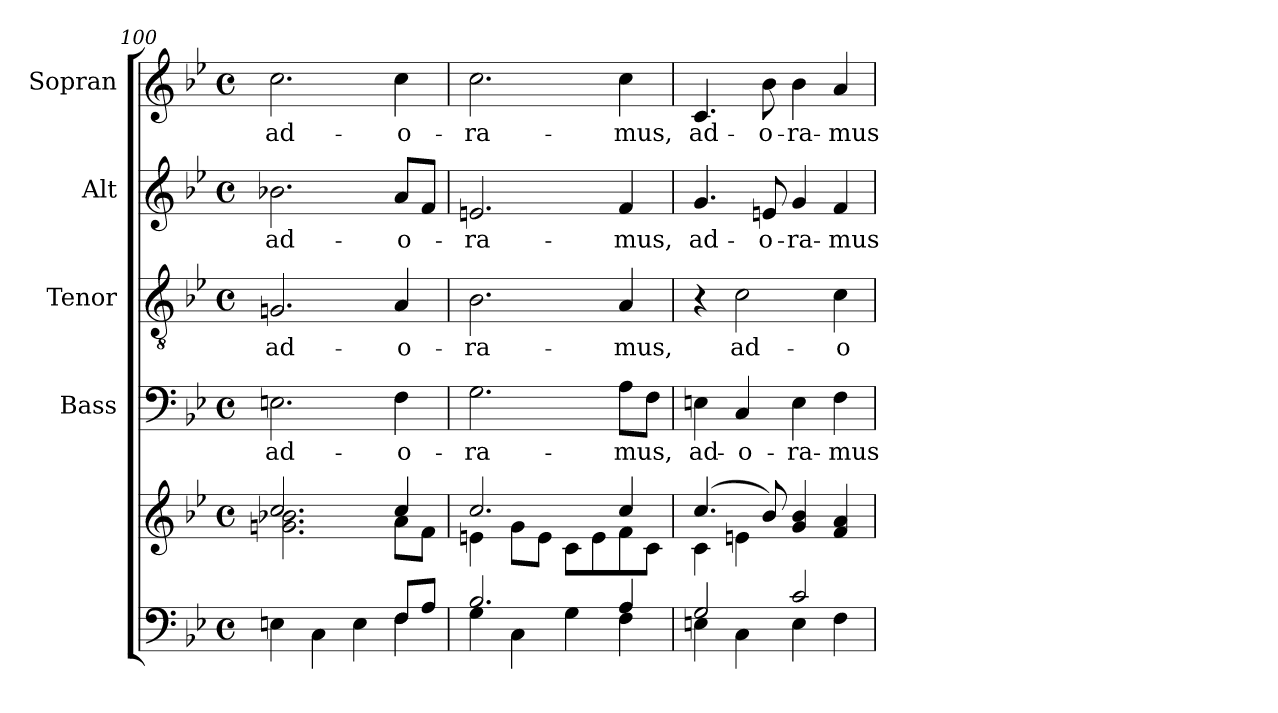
**kern	**kern	**kern	**text	**kern	**text	**kern	**text	**kern	**text
*part5	*part5	*part4	*part4	*part3	*part3	*part2	*part2	*part1	*part1
*staff6	*staff5	*staff4	*staff4	*staff3	*staff3	*staff2	*staff2	*staff1	*staff1
*	*	*I"Bass	*	*I"Tenor	*	*I"Alt	*	*I"Sopran	*
*	*	*I'B.	*	*I'T.	*	*I'A.	*	*I'S.	*
*clefF4	*clefG2	*clefF4	*	*clefGv2	*	*clefG2	*	*clefG2	*
*k[b-e-]	*k[b-e-]	*k[b-e-]	*	*k[b-e-]	*	*k[b-e-]	*	*k[b-e-]	*
*B-:	*B-:	*B-:	*	*B-:	*	*B-:	*	*B-:	*
*M4/4	*M4/4	*M4/4	*	*M4/4	*	*M4/4	*	*M4/4	*
*met(c)	*met(c)	*met(c)	*	*met(c)	*	*met(c)	*	*met(c)	*
=100	=100	=100	=100	=100	=100	=100	=100	=100	=100
*^	*^	*	*	*	*	*	*	*	*
!	!	!	!	!	!LO:LY:b	!	!LO:LY:b	!	!LO:LY:b	!	!LO:LY:b
2.ryy	4En\	2.cc/	2.gn\ 2.b-X\	2.En\	ad-	2.Gn/	ad-	2.b-X\	ad-	2.cc\	ad-
.	4C\	.	.	.	.	.	.	.	.	.	.
.	4E\	.	.	.	.	.	.	.	.	.	.
!	!	!	!	!	!LO:LY:b	!	!LO:LY:b	!	!LO:LY:b	!	!LO:LY:b
8F/L	4F\	4cc/	8a\L	4F\	-o-	4A/	-o-	8a/L	-o-	4cc\	-o-
8A/J	.	.	8f\J	.	.	.	.	8f/J	.	.	.
=101	=101	=101	=101	=101	=101	=101	=101	=101	=101	=101	=101
!	!	!	!	!	!LO:LY:b	!	!LO:LY:b	!	!LO:LY:b	!	!LO:LY:b
2.B-/	4G\	2.cc/	4en\	2.G\	-ra-	2.B-\	-ra-	2.en/	-ra-	2.cc\	-ra-
.	4C\	.	8g\L	.	.	.	.	.	.	.	.
.	.	.	8e\J	.	.	.	.	.	.	.	.
.	4G\	.	8c\L	.	.	.	.	.	.	.	.
.	.	.	8e\	.	.	.	.	.	.	.	.
!	!	!	!	!	!LO:LY:b	!	!LO:LY:b	!	!LO:LY:b	!	!LO:LY:b
4A/	4F\	4cc/	8f\	8A\L	-mus,	4A/	-mus,	4f/	-mus,	4cc\	-mus,
.	.	.	8c\J	8F\J	.	.	.	.	.	.	.
=102	=102	=102	=102	=102	=102	=102	=102	=102	=102	=102	=102
!	!	!	!	!	!LO:LY:b	!	!	!	!LO:LY:b	!	!LO:LY:b
2G/	4En\	(4.cc/	4c\	4En\	ad-	4r	.	4.g/	ad-	4.c/	ad-
!	!	!	!	!	!LO:LY:b	!	!LO:LY:b	!	!	!	!
.	4C\	.	4en\	4C/	-o-	2c\	ad-	.	.	.	.
!	!	!	!	!	!	!	!	!	!LO:LY:b	!	!LO:LY:b
.	.	8b-/)	.	.	.	.	.	8en/	-o-	8b-\	-o-
!	!	!	!	!	!LO:LY:b	!	!	!	!LO:LY:b	!	!LO:LY:b
2c/	4E\	4g/ 4b-/	2ryy	4E\	-ra-	.	.	4g/	-ra-	4b-\	-ra-
!	!	!	!	!	!LO:LY:b	!	!LO:LY:b	!	!LO:LY:b	!	!LO:LY:b
.	4F\	4f/ 4a/	.	4F\	-mus	4c\	-o-	4f/	-mus	4a/	-mus
*v	*v	*	*	*	*	*	*	*	*	*	*
*	*v	*v	*	*	*	*	*	*	*	*
=	=	=	=	=	=	=	=	=	=
*-	*-	*-	*-	*-	*-	*-	*-	*-	*-
